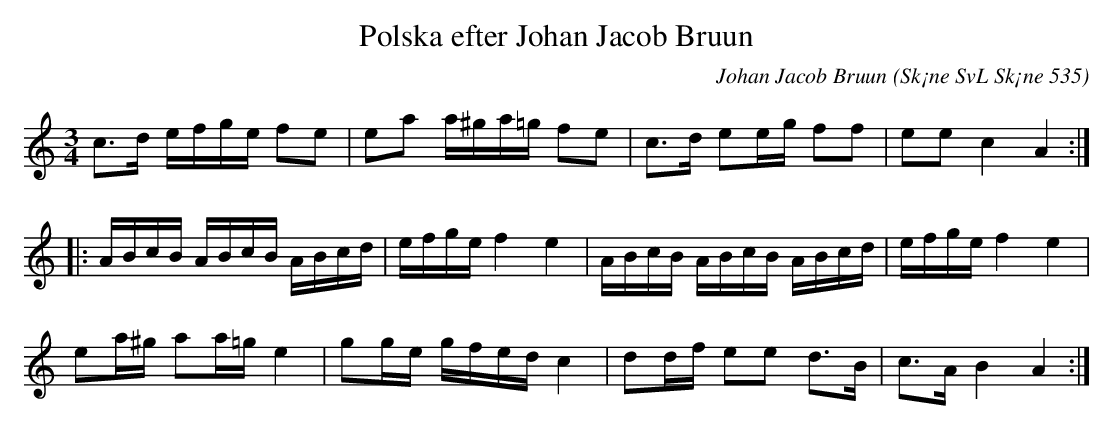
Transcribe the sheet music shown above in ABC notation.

X:1
T:Polska efter Johan Jacob Bruun
C:Johan Jacob Bruun
O:Sk¡ne SvL Sk¡ne 535
M:3/4
L:1/8
K:Am
c3/2d/ e/f/g/e/ fe |ea a/^g/a/=g/ fe |c3/2d/ ee/g/ ff |ee c2 A2 ::
A/B/c/B/ A/B/c/B/ A/B/c/d/ |e/f/g/e/ f2 e2 |A/B/c/B/ A/B/c/B/ A/B/c/d/ |e/f/g/e/ f2 e2 |
ea/^g/ aa/=g/ e2 |gg/e/ g/f/e/d/ c2 |dd/f/ ee d3/2B/ |c3/2A/ B2 A2 :|
